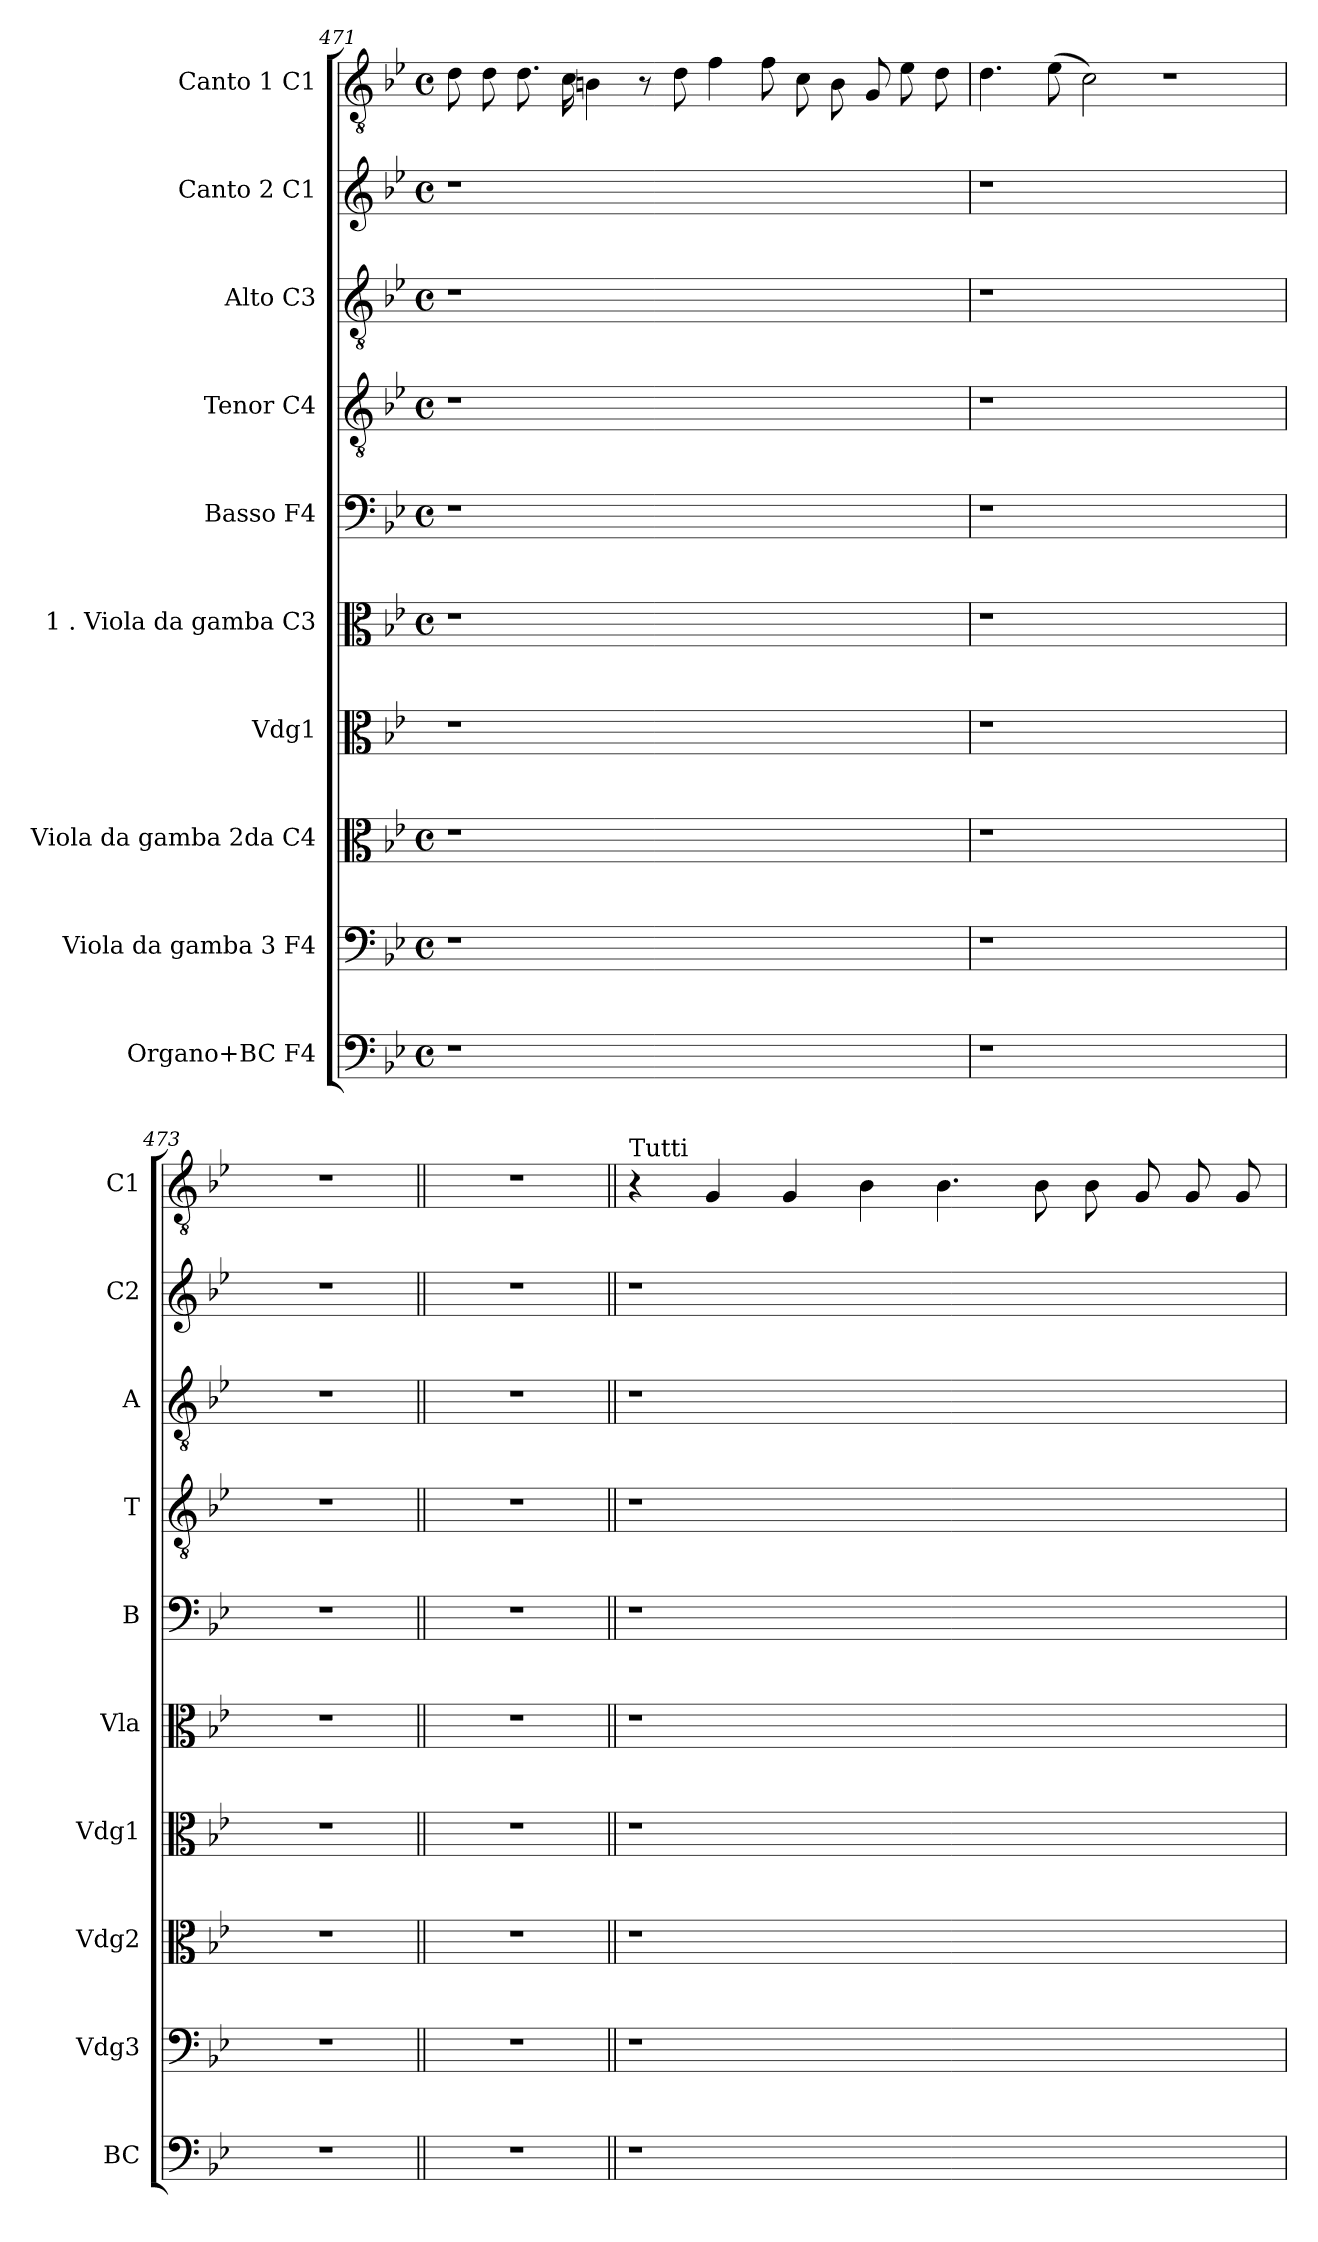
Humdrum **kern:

**kern	**kern	**kern	**kern	**kern	**kern	**kern	**kern	**kern	**kern
*part10	*part9	*part8	*part7	*part6	*part5	*part4	*part3	*part2	*part1
*staff10	*staff9	*staff8	*staff7	*staff6	*staff5	*staff4	*staff3	*staff2	*staff1
*I"Organo+BC F4	*I"Viola da gamba 3 F4	*I"Viola da gamba 2da C4	*I"Vdg1	*I"1 . Viola da gamba C3	*I"Basso F4	*I"Tenor C4	*I"Alto C3	*I"Canto 2 C1	*I"Canto 1 C1
*I'BC	*I'Vdg3	*I'Vdg2	*I'Vdg1	*I'Vla	*I'B	*I'T	*I'A	*I'C2	*I'C1
*clefF4	*clefF4	*clefC3	*clefC3	*clefC3	*clefF4	*clefGv2	*clefGv2	*clefG2	*clefGv2
*k[b-e-]	*k[b-e-]	*k[b-e-]	*k[b-e-]	*k[b-e-]	*k[b-e-]	*k[b-e-]	*k[b-e-]	*k[b-e-]	*k[b-e-]
*B-:	*B-:	*B-:	*B-:	*B-:	*B-:	*B-:	*B-:	*B-:	*B-:
*M4/4	*M4/4	*M4/4	*	*M4/4	*M4/4	*M4/4	*M4/4	*M4/4	*M4/4
*met(c)	*met(c)	*met(c)	*	*met(c)	*met(c)	*met(c)	*met(c)	*met(c)	*met(c)
=471	=471	=471	=471	=471	=471	=471	=471	=471	=471
1r	1r	1r	1r	1r	1r	1r	1r	1r	8d\
.	.	.	.	.	.	.	.	.	8d\
.	.	.	.	.	.	.	.	.	8.d\
.	.	.	.	.	.	.	.	.	16c\
.	.	.	.	.	.	.	.	.	4Bn\
.	.	.	.	.	.	.	.	.	8r
.	.	.	.	.	.	.	.	.	8d\
1ryy	1ryy	1ryy	1ryy	1ryy	1ryy	1ryy	1ryy	1ryy	4f\
.	.	.	.	.	.	.	.	.	8f\
.	.	.	.	.	.	.	.	.	8c\
.	.	.	.	.	.	.	.	.	8B\
.	.	.	.	.	.	.	.	.	8G/
.	.	.	.	.	.	.	.	.	8e-\
.	.	.	.	.	.	.	.	.	8d\
!!LO:LB:g=z
=472	=472	=472	=472	=472	=472	=472	=472	=472	=472
1r	1r	1r	1r	1r	1r	1r	1r	1r	4.d\
.	.	.	.	.	.	.	.	.	(>8e-\
.	.	.	.	.	.	.	.	.	2c\)
1ryy	1ryy	1ryy	1ryy	1ryy	1ryy	1ryy	1ryy	1ryy	1r
=473	=473	=473	=473	=473	=473	=473	=473	=473	=473
1r	1r	1r	1r	1r	1r	1r	1r	1r	1r
=474||	=474||	=474||	=474||	=474||	=474||	=474||	=474||	=474||	=474||
1r	1r	1r	1r	1r	1r	1r	1r	1r	1r
=475||	=475||	=475||	=475||	=475||	=475||	=475||	=475||	=475||	=475||
!	!	!	!	!	!	!	!	!	!LO:TX:a:t=Tutti
1r	1r	1r	1r	1r	1r	1r	1r	1r	4r
.	.	.	.	.	.	.	.	.	4G/
.	.	.	.	.	.	.	.	.	4G/
.	.	.	.	.	.	.	.	.	4B-\
1ryy	1ryy	1ryy	1ryy	1ryy	1ryy	1ryy	1ryy	1ryy	4.B-\
.	.	.	.	.	.	.	.	.	8B-\
.	.	.	.	.	.	.	.	.	8B-\
.	.	.	.	.	.	.	.	.	8G/
.	.	.	.	.	.	.	.	.	8G/
.	.	.	.	.	.	.	.	.	8G/
=	=	=	=	=	=	=	=	=	=
*-	*-	*-	*-	*-	*-	*-	*-	*-	*-
